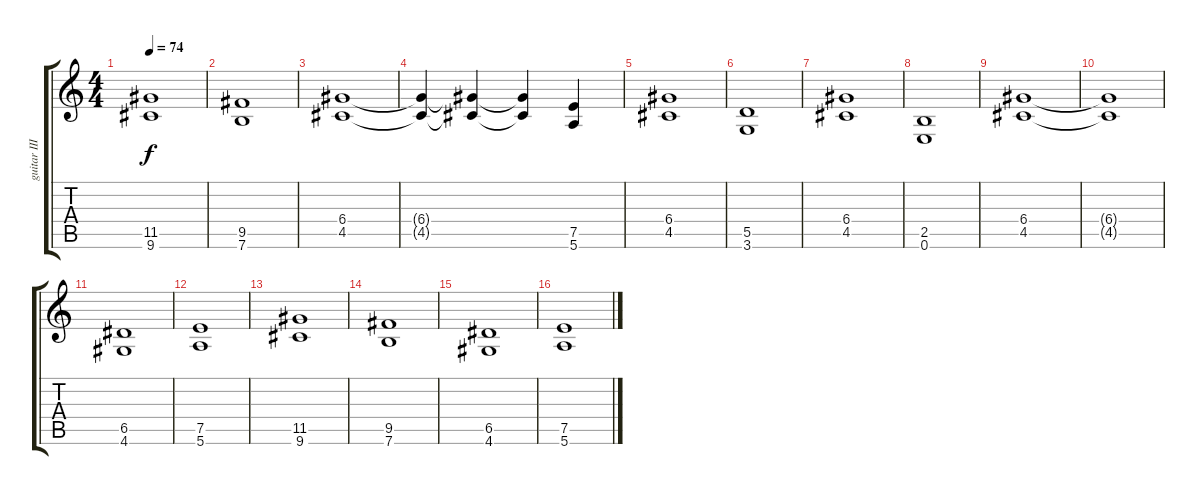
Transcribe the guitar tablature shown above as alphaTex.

\track ("guitar III" "guitar III") {instrument distortionguitar}
\staff {score tabs}
\tuning (E4 B3 G3 D3 A2 E2) {hide}
\ts (4 4)
\tempo 74
\clef g2
\ks c
(11.5 9.6).1{dy f} |
(9.5 7.6).1 |
(6.4 4.5).1 |
(6.4{t} 4.5{t}).4 (6.4{t} 4.5{t}).4 (6.4{t} 4.5{t}).4 (7.5 5.6).4 |
(6.4 4.5).1 |
(5.5 3.6).1 |
(6.4 4.5).1 |
(2.5 0.6).1 |
(6.4 4.5).1 |
(6.4{t} 4.5{t}).1 |
(6.5 4.6).1 |
(7.5 5.6).1 |
(11.5 9.6).1 |
(9.5 7.6).1 |
(6.5 4.6).1 |
(7.5 5.6).1
